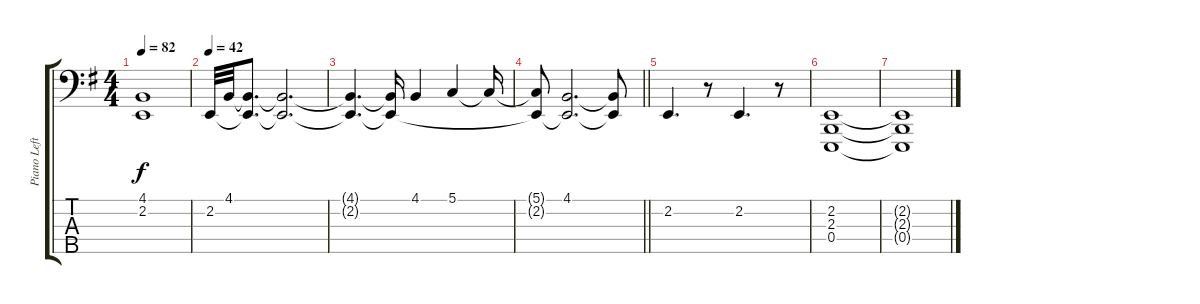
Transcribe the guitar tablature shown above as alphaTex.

\track ("Piano Left Standard" "Piano Left") {instrument acousticgrandpiano}
\staff {score tabs}
\tuning (G2 D2 A1 E1 B0) {hide}
\ts (4 4)
\tempo 82
\clef f4
\ks eminor
(4.1{t} 2.2{t}).1{dy f} |
\tempo 42
2.2.32 4.1.32 (4.1{t} 2.2{t}).8{d} (4.1{t} 2.2{t}).2{d} |
(4.1{t} 2.2{t}).4{d} (4.1{t} 2.2{t}).16 4.1.4 5.1.4 5.1{t}.16 |
\barLineRight lightlight
(5.1{t} 2.2{t}).8 (4.1 2.2{t}).2{d} (4.1{t} 2.2{t}).8 |
2.2.4{d} r.8 2.2.4{d} r.8 |
(2.2 2.3 0.4).1 |
(2.2{t} 2.3{t} 0.4{t}).1
